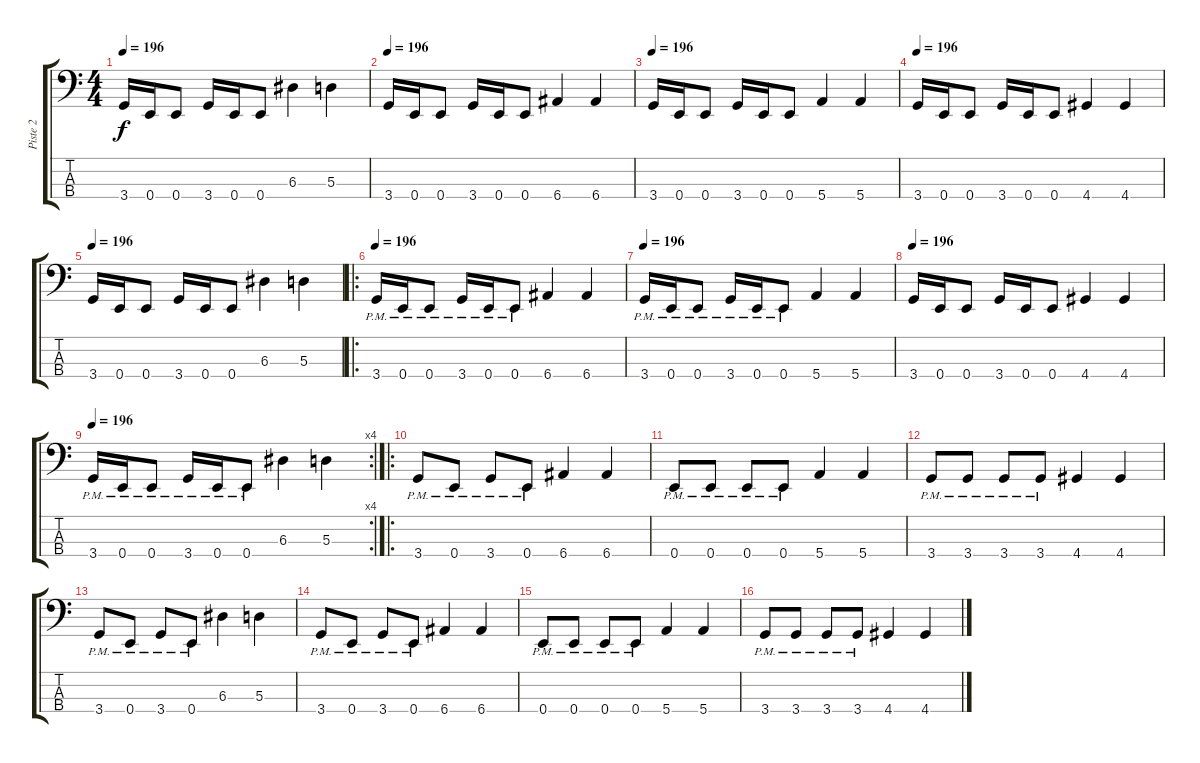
\track ("Piste 2" "Piste 2") {instrument slapbass2}
\staff {score tabs}
\tuning (G2 D2 A1 E1) {hide}
\ts (4 4)
\tempo 196
\clef f4
\ks c
3.4.16{dy f} 0.4.16 0.4.8 3.4.16 0.4.16 0.4.8 6.3.4 5.3.4 |
\tempo 196
3.4.16 0.4.16 0.4.8 3.4.16 0.4.16 0.4.8 6.4.4 6.4.4 |
\tempo 196
3.4.16 0.4.16 0.4.8 3.4.16 0.4.16 0.4.8 5.4.4 5.4.4 |
\tempo 196
3.4.16 0.4.16 0.4.8 3.4.16 0.4.16 0.4.8 4.4.4 4.4.4 |
\tempo 196
3.4.16 0.4.16 0.4.8 3.4.16 0.4.16 0.4.8 6.3.4 5.3.4 |
\ro
\tempo 196
3.4{pm}.16 0.4{pm}.16 0.4{pm}.8 3.4{pm}.16 0.4{pm}.16 0.4{pm}.8 6.4.4 6.4.4 |
\tempo 196
3.4{pm}.16 0.4{pm}.16 0.4{pm}.8 3.4{pm}.16 0.4{pm}.16 0.4{pm}.8 5.4.4 5.4.4 |
\tempo 196
3.4.16 0.4.16 0.4.8 3.4.16 0.4.16 0.4.8 4.4.4 4.4.4 |
\rc 4
\tempo 196
3.4{pm}.16 0.4{pm}.16 0.4{pm}.8 3.4{pm}.16 0.4{pm}.16 0.4{pm}.8 6.3.4 5.3.4 |
\ro
3.4{pm}.8 0.4{pm}.8 3.4{pm}.8 0.4{pm}.8 6.4.4 6.4.4 |
0.4{pm}.8 0.4{pm}.8 0.4{pm}.8 0.4{pm}.8 5.4.4 5.4.4 |
3.4{pm}.8 3.4{pm}.8 3.4{pm}.8 3.4{pm}.8 4.4.4 4.4.4 |
3.4{pm}.8 0.4{pm}.8 3.4{pm}.8 0.4{pm}.8 6.3.4 5.3.4 |
3.4{pm}.8 0.4{pm}.8 3.4{pm}.8 0.4{pm}.8 6.4.4 6.4.4 |
0.4{pm}.8 0.4{pm}.8 0.4{pm}.8 0.4{pm}.8 5.4.4 5.4.4 |
3.4{pm}.8 3.4{pm}.8 3.4{pm}.8 3.4{pm}.8 4.4.4 4.4.4
